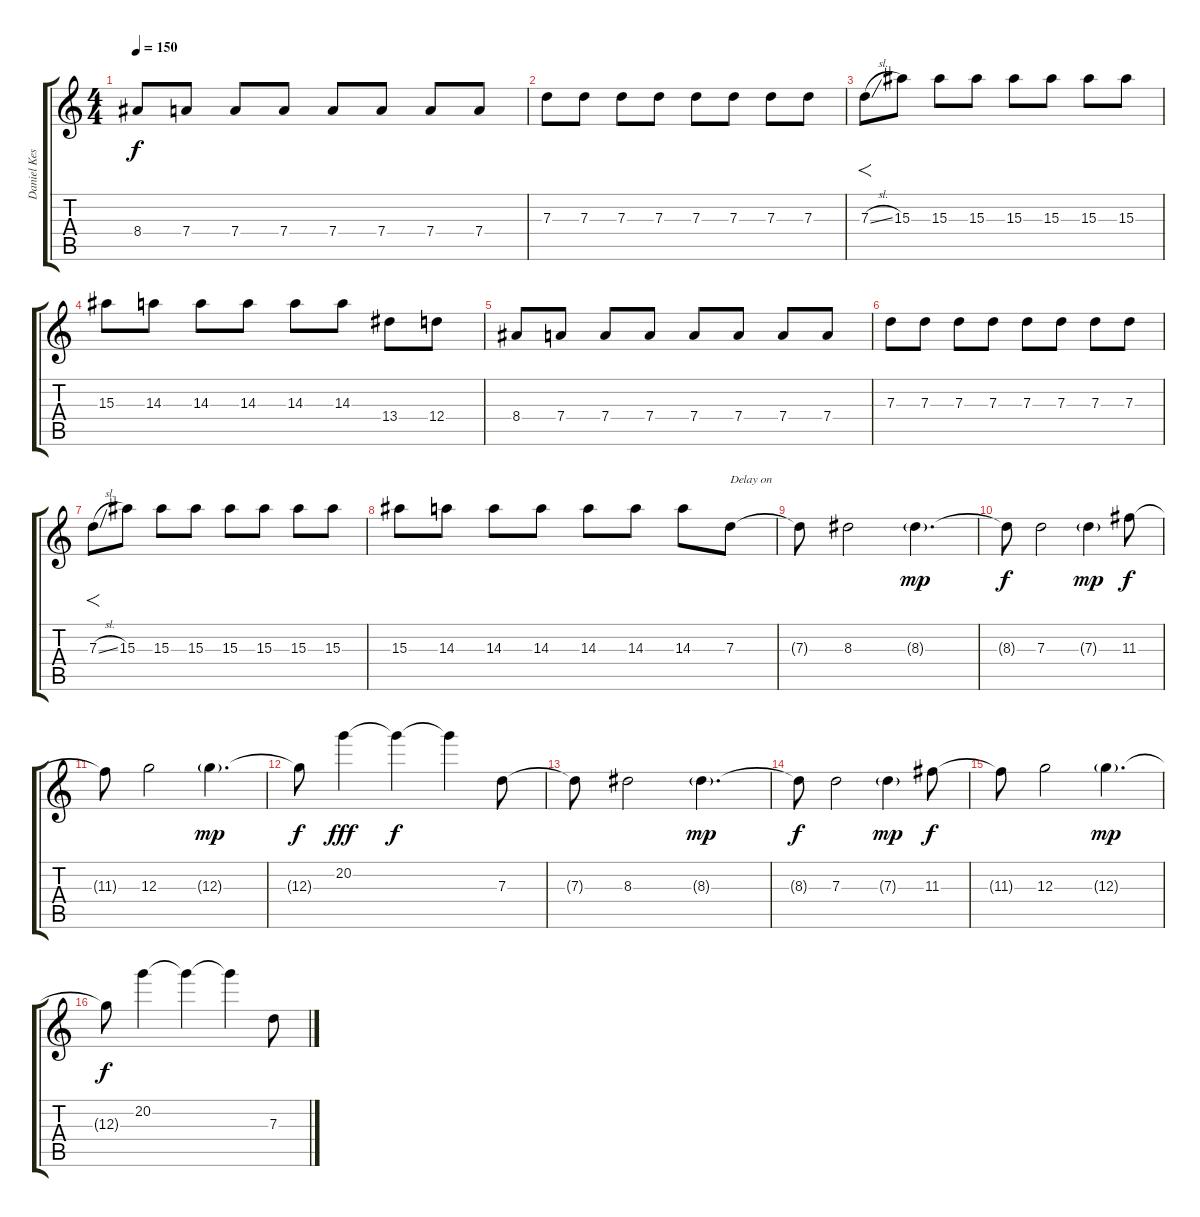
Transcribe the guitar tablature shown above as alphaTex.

\track ("Daniel Kessler" "Daniel Kes") {instrument electricguitarclean}
\staff {score tabs}
\tuning (E4 B3 G3 D3 A2 E2) {hide}
\ts (4 4)
\tempo 150
\clef g2
\ks c
8.4.8{dy f} 7.4.8 7.4.8 7.4.8 7.4.8 7.4.8 7.4.8 7.4.8 |
7.3.8 7.3.8 7.3.8 7.3.8 7.3.8 7.3.8 7.3.8 7.3.8 |
7.3{sl}.8{f} 15.3.8 15.3.8 15.3.8 15.3.8 15.3.8 15.3.8 15.3.8 |
15.3.8 14.3.8 14.3.8 14.3.8 14.3.8 14.3.8 13.4.8 12.4.8 |
8.4.8 7.4.8 7.4.8 7.4.8 7.4.8 7.4.8 7.4.8 7.4.8 |
7.3.8 7.3.8 7.3.8 7.3.8 7.3.8 7.3.8 7.3.8 7.3.8 |
7.3{sl}.8{f} 15.3.8 15.3.8 15.3.8 15.3.8 15.3.8 15.3.8 15.3.8 |
15.3.8 14.3.8 14.3.8 14.3.8 14.3.8 14.3.8 14.3.8 7.3.8{txt "Delay on"} |
7.3{t}.8 8.3.2 8.3{g}.4{d dy mp} |
8.3{t}.8{dy f} 7.3.2 7.3{g}.4{dy mp} 11.3.8{dy f} |
11.3{t}.8 12.3.2 12.3{g}.4{d dy mp} |
12.3{t}.8{dy f} 20.2.4{dy fff} 20.2{t}.4{dy f} 20.2{t}.4 7.3.8 |
7.3{t}.8 8.3.2 8.3{g}.4{d dy mp} |
8.3{t}.8{dy f} 7.3.2 7.3{g}.4{dy mp} 11.3.8{dy f} |
11.3{t}.8 12.3.2 12.3{g}.4{d dy mp} |
12.3{t}.8{dy f} 20.2.4 20.2{t}.4 20.2{t}.4 7.3.8
